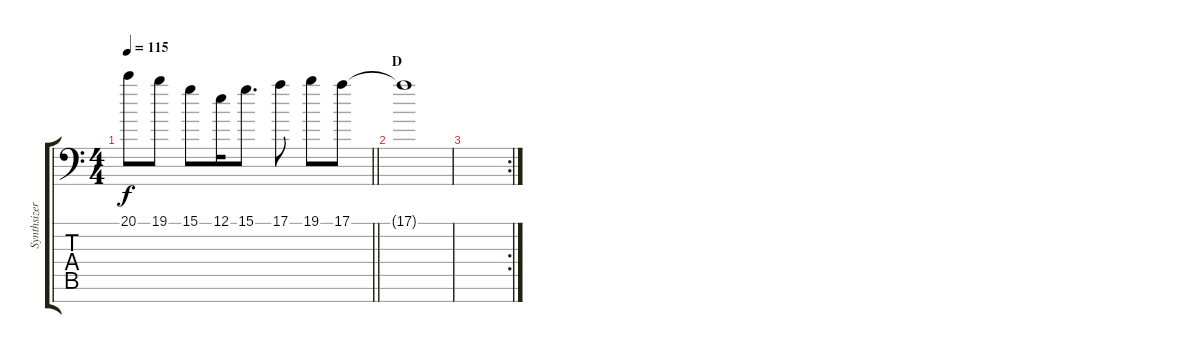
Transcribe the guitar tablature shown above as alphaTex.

\track ("Synthsizer" "Synthsizer") {instrument lead2sawtooth}
\staff {score tabs}
\tuning (E4 B3 G3 D3 A2 E2 C-1) {hide}
\ts (4 4)
\tempo 115
\clef f4
\barLineRight lightlight
\ks c
20.1.8{dy f} 19.1.8 15.1.8 12.1.16 15.1.8{d} 17.1.8 19.1.8 17.1.8 |
\section ("" "D")
17.1{t}.1 |
\rc 2
